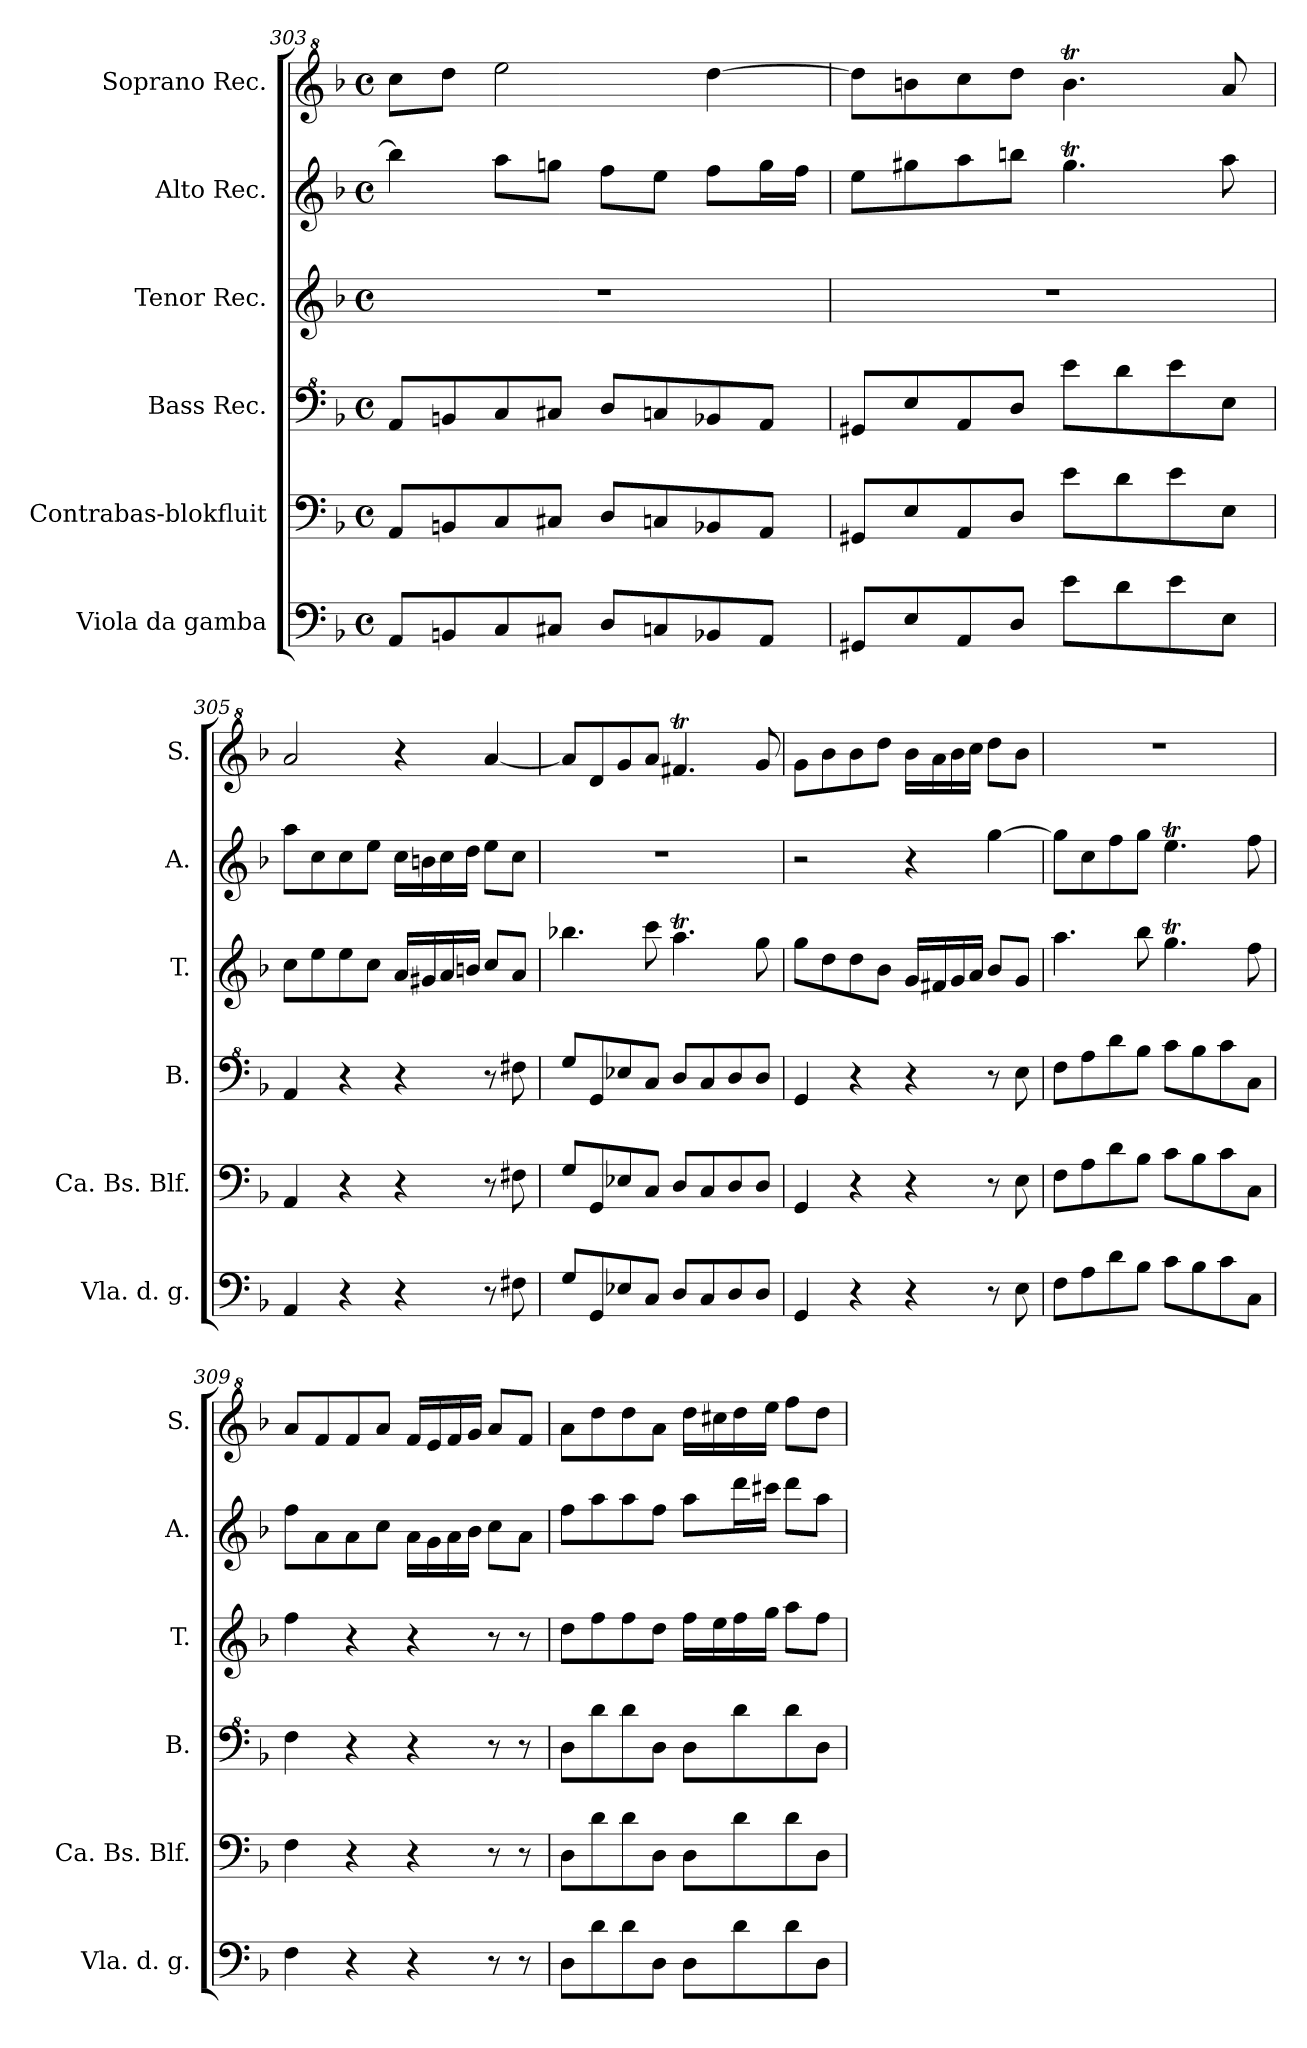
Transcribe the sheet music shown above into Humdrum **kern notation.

**kern	**kern	**kern	**kern	**kern	**kern
*part6	*part5	*part4	*part3	*part2	*part1
*staff6	*staff5	*staff4	*staff3	*staff2	*staff1
*I"Viola da gamba	*I"Contrabas-blokfluit	*I"Bass Rec.	*I"Tenor Rec.	*I"Alto Rec.	*I"Soprano Rec.
*I'Vla. d. g.	*I'Ca. Bs. Blf.	*I'B.	*I'T.	*I'A.	*I'S.
*clefF4	*clefF4	*clefF^4	*clefG2	*clefG2	*clefG^2
*k[b-]	*k[b-]	*k[b-]	*k[b-]	*k[b-]	*k[b-]
*M4/4	*M4/4	*M4/4	*M4/4	*M4/4	*M4/4
*met(c)	*met(c)	*met(c)	*met(c)	*met(c)	*met(c)
=303	=303	=303	=303	=303	=303
8AA/L	8AA/L	8A/L	1r	4bb\]	8ccc\L
8BBn/	8BBn/	8Bn/	.	.	8ddd\J
8C/	8C/	8c/	.	8aa\L	2eee\
8C#X/J	8C#X/J	8c#X/J	.	8ggn\J	.
8D/L	8D/L	8d/L	.	8ff\L	.
8Cn/	8Cn/	8cn/	.	8ee\J	.
8BB-X/	8BB-X/	8B-X/	.	8ff\L	[4ddd\
8AA/J	8AA/J	8A/J	.	16gg\L	.
.	.	.	.	16ff\JJ	.
=304	=304	=304	=304	=304	=304
8GG#X/L	8GG#X/L	8G#X/L	1r	8ee\L	8ddd\L]
8E/	8E/	8e/	.	8gg#X\	8bbn\
8AA/	8AA/	8A/	.	8aa\	8ccc\
8D/J	8D/J	8d/J	.	8bbn\J	8ddd\J
8e\L	8e\L	8ee\L	.	4.gg#t\	4.bbt\
8d\	8d\	8dd\	.	.	.
8e\	8e\	8ee\	.	.	.
8E\J	8E\J	8e\J	.	8aa\	8aa/
=305	=305	=305	=305	=305	=305
4AA/	4AA/	4A/	8cc\L	8aa\L	2aa/
.	.	.	8ee\	8cc\	.
4r	4r	4r	8ee\	8cc\	.
.	.	.	8cc\J	8ee\J	.
4r	4r	4r	16a/LL	16cc\LL	4r
.	.	.	16g#X/	16bn\	.
.	.	.	16a/	16cc\	.
.	.	.	16bn/JJ	16dd\JJ	.
8r	8r	8r	8cc/L	8ee\L	[4aa/
8F#X\	8F#X\	8f#X\	8a/J	8cc\J	.
=306	=306	=306	=306	=306	=306
8G/L	8G/L	8g/L	4.bb-X\	1r	8aa/L]
8GG/	8GG/	8G/	.	.	8dd/
8E-X/	8E-X/	8e-X/	.	.	8gg/
8C/J	8C/J	8c/J	8ccc\	.	8aa/J
8D/L	8D/L	8d/L	4.aat\	.	4.ff#Xt/
8C/	8C/	8c/	.	.	.
8D/	8D/	8d/	.	.	.
8D/J	8D/J	8d/J	8gg\	.	8gg/
!!LO:LB:g=z
=307	=307	=307	=307	=307	=307
4GG/	4GG/	4G/	8gg\L	2r	8gg\L
.	.	.	8dd\	.	8bb-\
4r	4r	4r	8dd\	.	8bb-\
.	.	.	8b-\J	.	8ddd\J
4r	4r	4r	16g/LL	4r	16bb-\LL
.	.	.	16f#X/	.	16aa\
.	.	.	16g/	.	16bb-\
.	.	.	16a/JJ	.	16ccc\JJ
8r	8r	8r	8b-/L	[4gg\	8ddd\L
8E\	8E\	8e\	8g/J	.	8bb-\J
=308	=308	=308	=308	=308	=308
8F\L	8F\L	8f\L	4.aa\	8gg\L]	1r
8A\	8A\	8a\	.	8cc\	.
8d\	8d\	8dd\	.	8ff\	.
8B-\J	8B-\J	8b-\J	8bb-\	8gg\J	.
8c\L	8c\L	8cc\L	4.ggT\	4.eet\	.
8B-\	8B-\	8b-\	.	.	.
8c\	8c\	8cc\	.	.	.
8C\J	8C\J	8c\J	8ff\	8ff\	.
=309	=309	=309	=309	=309	=309
4F\	4F\	4f\	4ff\	8ff\L	8aa/L
.	.	.	.	8a\	8ff/
4r	4r	4r	4r	8a\	8ff/
.	.	.	.	8cc\J	8aa/J
4r	4r	4r	4r	16a\LL	16ff/LL
.	.	.	.	16g\	16ee/
.	.	.	.	16a\	16ff/
.	.	.	.	16b-\JJ	16gg/JJ
8r	8r	8r	8r	8cc\L	8aa/L
8r	8r	8r	8r	8a\J	8ff/J
=310	=310	=310	=310	=310	=310
8D\L	8D\L	8d\L	8dd\L	8ff\L	8aa\L
8d\	8d\	8dd\	8ff\	8aa\	8ddd\
8d\	8d\	8dd\	8ff\	8aa\	8ddd\
8D\J	8D\J	8d\J	8dd\J	8ff\J	8aa\J
8D\L	8D\L	8d\L	16ff\LL	8aa\L	16ddd\LL
.	.	.	16ee\	.	16ccc#X\
8d\	8d\	8dd\	16ff\	16ddd\L	16ddd\
.	.	.	16gg\JJ	16ccc#X\JJ	16eee\JJ
8d\	8d\	8dd\	8aa\L	8ddd\L	8fff\L
8D\J	8D\J	8d\J	8ff\J	8aa\J	8ddd\J
=	=	=	=	=	=
*-	*-	*-	*-	*-	*-
